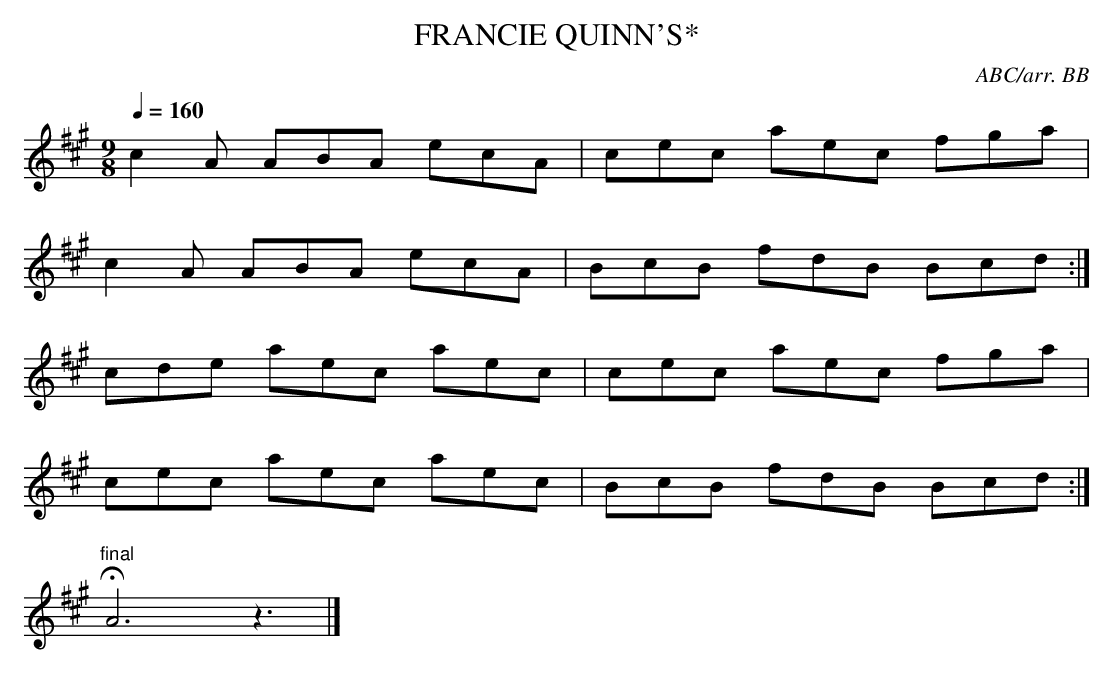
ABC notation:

X:1
T:FRANCIE QUINN'S*
C:ABC/arr. BB
Q:1/4=160
L:1/8
M:9/8
K:A
c2A ABA ecA|cec aec fga|
c2A ABA ecA|BcB fdB Bcd:|
cde aec aec|cec aec fga|
cec aec aec|BcB fdB Bcd:|
"final"HA6z3|]
